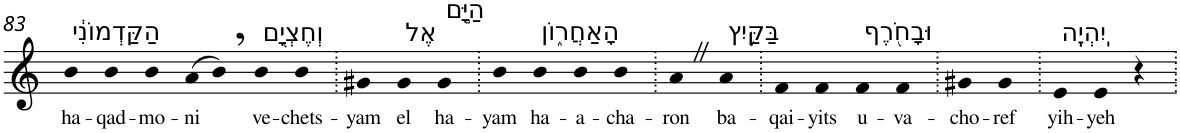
**kern	**text
*part1	*part1
*staff1	*staff1
*I"Piano	*
*I'Pno	*
!!LO:PB:g=z
*clefG2	*
*k[]	*
=83	=83
!LO:TX:a:t=הַקַּדְמוֹנִ֔י	!
!	!LO:LY:b
4b	ha-
!	!LO:LY:b
4b	-qad-
!	!LO:LY:b
4b	-mo-
!	!LO:LY:b
(>8a	-ni
8b,)	.
!LO:TX:a:t=וְחֶצְיָ֖ם	!
!	!LO:LY:b
4b	ve-
!	!LO:LY:b
4b	-chets-
=84.	=84.
!	!LO:LY:b
4g#X	-yam
!LO:TX:a:t=אֶל	!
!	!LO:LY:b
4g#	el
!LO:TX:a:t=הַיָּ֣ם	!
!	!LO:LY:b
4g#	ha-
=85.	=85.
!	!LO:LY:b
4b	-yam
!LO:TX:a:t=הָאַחֲר֑וֹן	!
!	!LO:LY:b
4b	ha-
!	!LO:LY:b
4b	-a-
!	!LO:LY:b
4b	-cha-
=86.	=86.
!	!LO:LY:b
4aZ	-ron
!LO:TX:a:t=בַּקַּ֥יִץ	!
!	!LO:LY:b
4a	ba-
=87.	=87.
!	!LO:LY:b
4f	-qai-
!	!LO:LY:b
4f	-yits
!LO:TX:a:t=וּבָחֹ֖רֶף	!
!	!LO:LY:b
4f	u-
!	!LO:LY:b
4f	-va-
=88.	=88.
!	!LO:LY:b
4g#X	-cho-
!	!LO:LY:b
4g#	-ref
=89.	=89.
!LO:TX:a:t=יִֽהְיֶֽה	!
!	!LO:LY:b
4e	yih-
!	!LO:LY:b
4e	-yeh
4r	.
=.	=.
*-	*-
